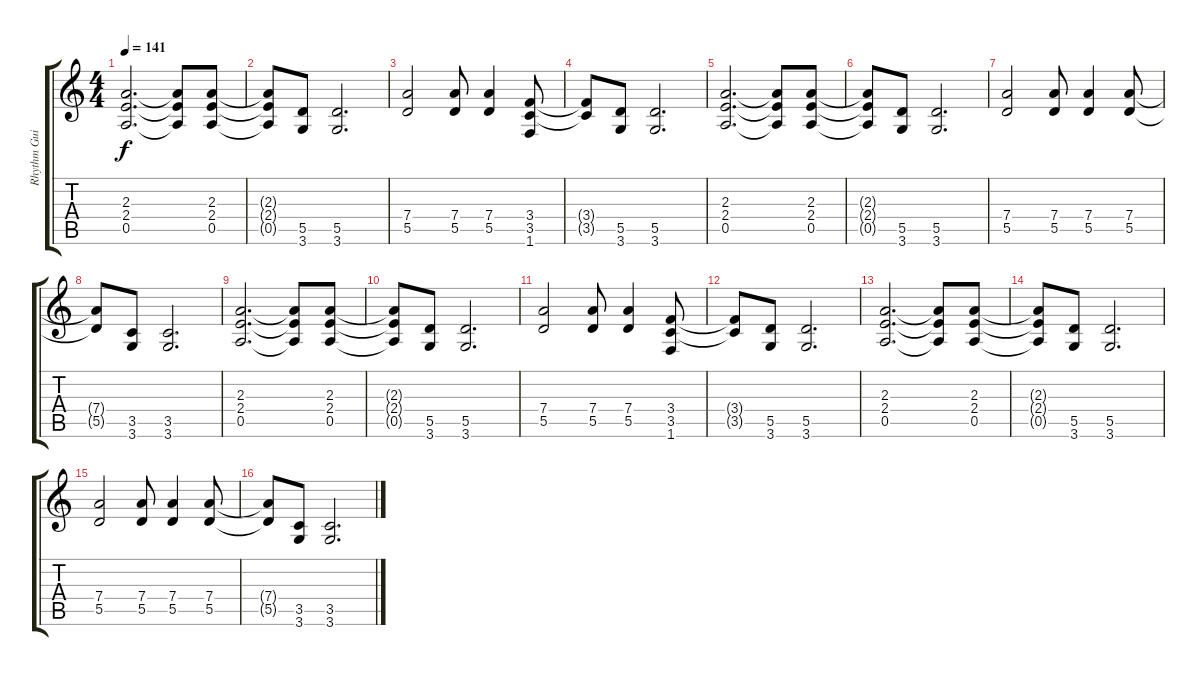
\track ("Rhythm Guitar" "Rhythm Gui") {instrument distortionguitar}
\staff {score tabs}
\tuning (E4 B3 G3 D3 A2 E2) {hide}
\ts (4 4)
\tempo 141
\clef g2
\ks c
(2.3 2.4 0.5).2{d dy f} (2.3{t} 2.4{t} 0.5{t}).8 (2.3 2.4 0.5).8 |
(2.3{t} 2.4{t} 0.5{t}).8 (5.5 3.6).8 (5.5 3.6).2{d} |
(7.4 5.5).2 (7.4 5.5).8 (7.4 5.5).4 (3.4 3.5 1.6).8 |
(3.4{t} 3.5{t}).8 (5.5 3.6).8 (5.5 3.6).2{d} |
(2.3 2.4 0.5).2{d} (2.3{t} 2.4{t} 0.5{t}).8 (2.3 2.4 0.5).8 |
(2.3{t} 2.4{t} 0.5{t}).8 (5.5 3.6).8 (5.5 3.6).2{d} |
(7.4 5.5).2 (7.4 5.5).8 (7.4 5.5).4 (7.4 5.5).8 |
(7.4{t} 5.5{t}).8 (3.5 3.6).8 (3.5 3.6).2{d} |
(2.3 2.4 0.5).2{d} (2.3{t} 2.4{t} 0.5{t}).8 (2.3 2.4 0.5).8 |
(2.3{t} 2.4{t} 0.5{t}).8 (5.5 3.6).8 (5.5 3.6).2{d} |
(7.4 5.5).2 (7.4 5.5).8 (7.4 5.5).4 (3.4 3.5 1.6).8 |
(3.4{t} 3.5{t}).8 (5.5 3.6).8 (5.5 3.6).2{d} |
(2.3 2.4 0.5).2{d} (2.3{t} 2.4{t} 0.5{t}).8 (2.3 2.4 0.5).8 |
(2.3{t} 2.4{t} 0.5{t}).8 (5.5 3.6).8 (5.5 3.6).2{d} |
(7.4 5.5).2 (7.4 5.5).8 (7.4 5.5).4 (7.4 5.5).8 |
(7.4{t} 5.5{t}).8 (3.5 3.6).8 (3.5 3.6).2{d}
